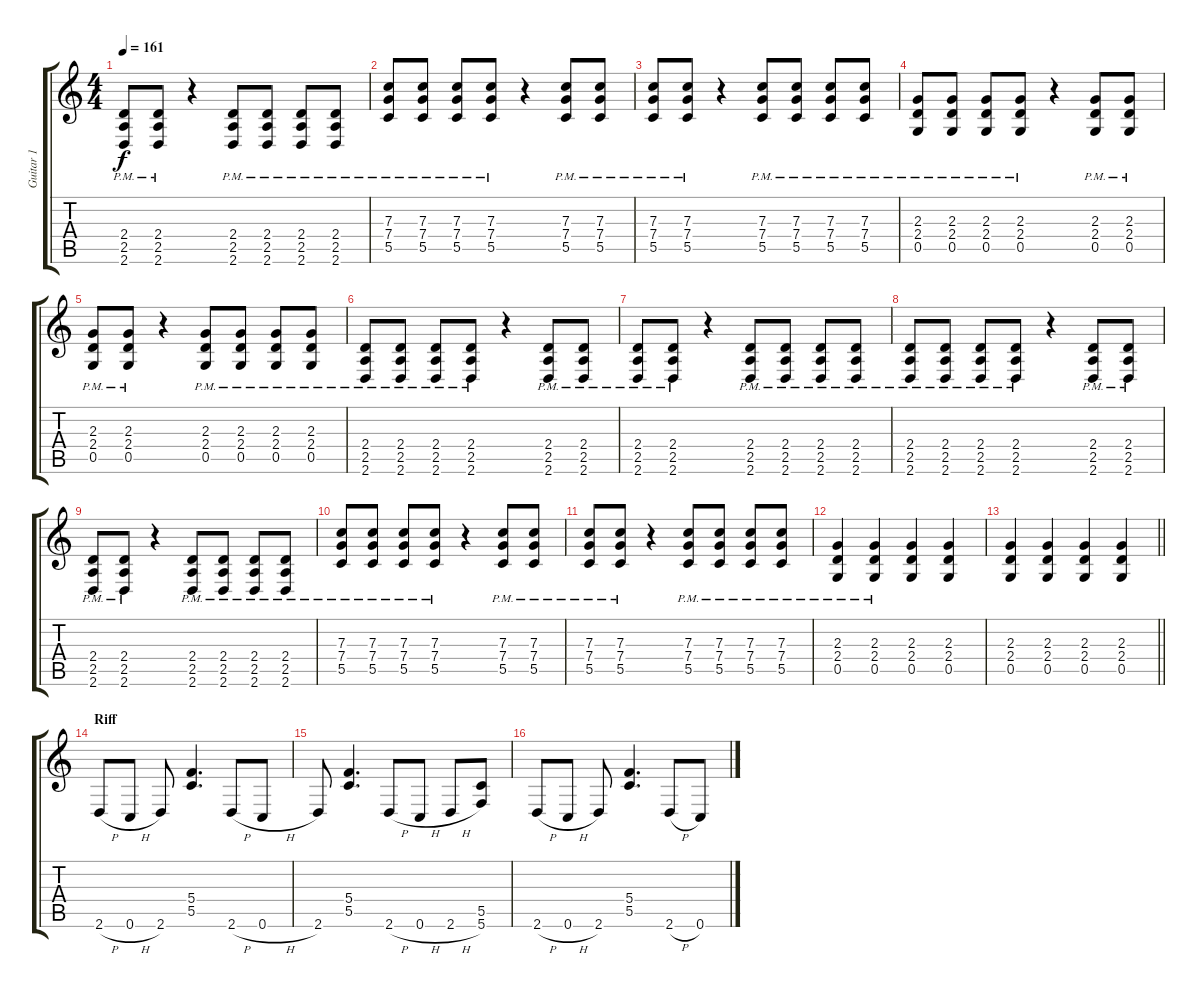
\track ("Guitar 1" "Guitar 1") {instrument distortionguitar}
\staff {score tabs}
\tuning (D4 A3 F3 C3 G2 C2) {hide}
\ts (4 4)
\tempo 161
\clef g2
\ks c
(2.4{pm} 2.5{pm} 2.6{pm}).8{dy f} (2.4{pm} 2.5{pm} 2.6{pm}).8 r.4 (2.4{pm} 2.5{pm} 2.6{pm}).8 (2.4{pm} 2.5{pm} 2.6{pm}).8 (2.4{pm} 2.5{pm} 2.6{pm}).8 (2.4{pm} 2.5{pm} 2.6{pm}).8 |
(7.3{pm} 7.4{pm} 5.5{pm}).8 (7.3{pm} 7.4{pm} 5.5{pm}).8 (7.3{pm} 7.4{pm} 5.5{pm}).8 (7.3{pm} 7.4{pm} 5.5{pm}).8 r.4 (7.3{pm} 7.4{pm} 5.5{pm}).8 (7.3{pm} 7.4{pm} 5.5{pm}).8 |
(7.3{pm} 7.4{pm} 5.5{pm}).8 (7.3{pm} 7.4{pm} 5.5{pm}).8 r.4 (7.3{pm} 7.4{pm} 5.5{pm}).8 (7.3{pm} 7.4{pm} 5.5{pm}).8 (7.3{pm} 7.4{pm} 5.5{pm}).8 (7.3{pm} 7.4{pm} 5.5{pm}).8 |
(2.3{pm} 2.4{pm} 0.5{pm}).8 (2.3{pm} 2.4{pm} 0.5{pm}).8 (2.3{pm} 2.4{pm} 0.5{pm}).8 (2.3{pm} 2.4{pm} 0.5{pm}).8 r.4 (2.3{pm} 2.4{pm} 0.5{pm}).8 (2.3{pm} 2.4{pm} 0.5{pm}).8 |
(2.3{pm} 2.4{pm} 0.5{pm}).8 (2.3{pm} 2.4{pm} 0.5{pm}).8 r.4 (2.3{pm} 2.4{pm} 0.5{pm}).8 (2.3{pm} 2.4{pm} 0.5{pm}).8 (2.3{pm} 2.4{pm} 0.5{pm}).8 (2.3{pm} 2.4{pm} 0.5{pm}).8 |
(2.4{pm} 2.5{pm} 2.6{pm}).8 (2.4{pm} 2.5{pm} 2.6{pm}).8 (2.4{pm} 2.5{pm} 2.6{pm}).8 (2.4{pm} 2.5{pm} 2.6{pm}).8 r.4 (2.4{pm} 2.5{pm} 2.6{pm}).8 (2.4{pm} 2.5{pm} 2.6{pm}).8 |
(2.4{pm} 2.5{pm} 2.6{pm}).8 (2.4{pm} 2.5{pm} 2.6{pm}).8 r.4 (2.4{pm} 2.5{pm} 2.6{pm}).8 (2.4{pm} 2.5{pm} 2.6{pm}).8 (2.4{pm} 2.5{pm} 2.6{pm}).8 (2.4{pm} 2.5{pm} 2.6{pm}).8 |
(2.4{pm} 2.5{pm} 2.6{pm}).8 (2.4{pm} 2.5{pm} 2.6{pm}).8 (2.4{pm} 2.5{pm} 2.6{pm}).8 (2.4{pm} 2.5{pm} 2.6{pm}).8 r.4 (2.4{pm} 2.5{pm} 2.6{pm}).8 (2.4{pm} 2.5{pm} 2.6{pm}).8 |
(2.4{pm} 2.5{pm} 2.6{pm}).8 (2.4{pm} 2.5{pm} 2.6{pm}).8 r.4 (2.4{pm} 2.5{pm} 2.6{pm}).8 (2.4{pm} 2.5{pm} 2.6{pm}).8 (2.4{pm} 2.5{pm} 2.6{pm}).8 (2.4{pm} 2.5{pm} 2.6{pm}).8 |
(7.3{pm} 7.4{pm} 5.5{pm}).8 (7.3{pm} 7.4{pm} 5.5{pm}).8 (7.3{pm} 7.4{pm} 5.5{pm}).8 (7.3{pm} 7.4{pm} 5.5{pm}).8 r.4 (7.3{pm} 7.4{pm} 5.5{pm}).8 (7.3{pm} 7.4{pm} 5.5{pm}).8 |
(7.3{pm} 7.4{pm} 5.5{pm}).8 (7.3{pm} 7.4{pm} 5.5{pm}).8 r.4 (7.3{pm} 7.4{pm} 5.5{pm}).8 (7.3{pm} 7.4{pm} 5.5{pm}).8 (7.3{pm} 7.4{pm} 5.5{pm}).8 (7.3{pm} 7.4{pm} 5.5{pm}).8 |
(2.3{pm} 2.4{pm} 0.5{pm}).4 (2.3{pm} 2.4{pm} 0.5{pm}).4 (2.3 2.4 0.5).4 (2.3 2.4 0.5).4 |
\barLineRight lightlight
(2.3 2.4 0.5).4 (2.3 2.4 0.5).4 (2.3 2.4 0.5).4 (2.3 2.4 0.5).4 |
\section ("" "Riff")
2.6{h}.8 0.6{h}.8 2.6.8 (5.4 5.5).4{d} 2.6{h}.8 0.6{h}.8 |
2.6.8 (5.4 5.5).4{d} 2.6{h}.8 0.6{h}.8 2.6{h}.8 (5.5 5.6).8 |
2.6{h}.8 0.6{h}.8 2.6.8 (5.4 5.5).4{d} 2.6{h}.8 0.6{h}.8
